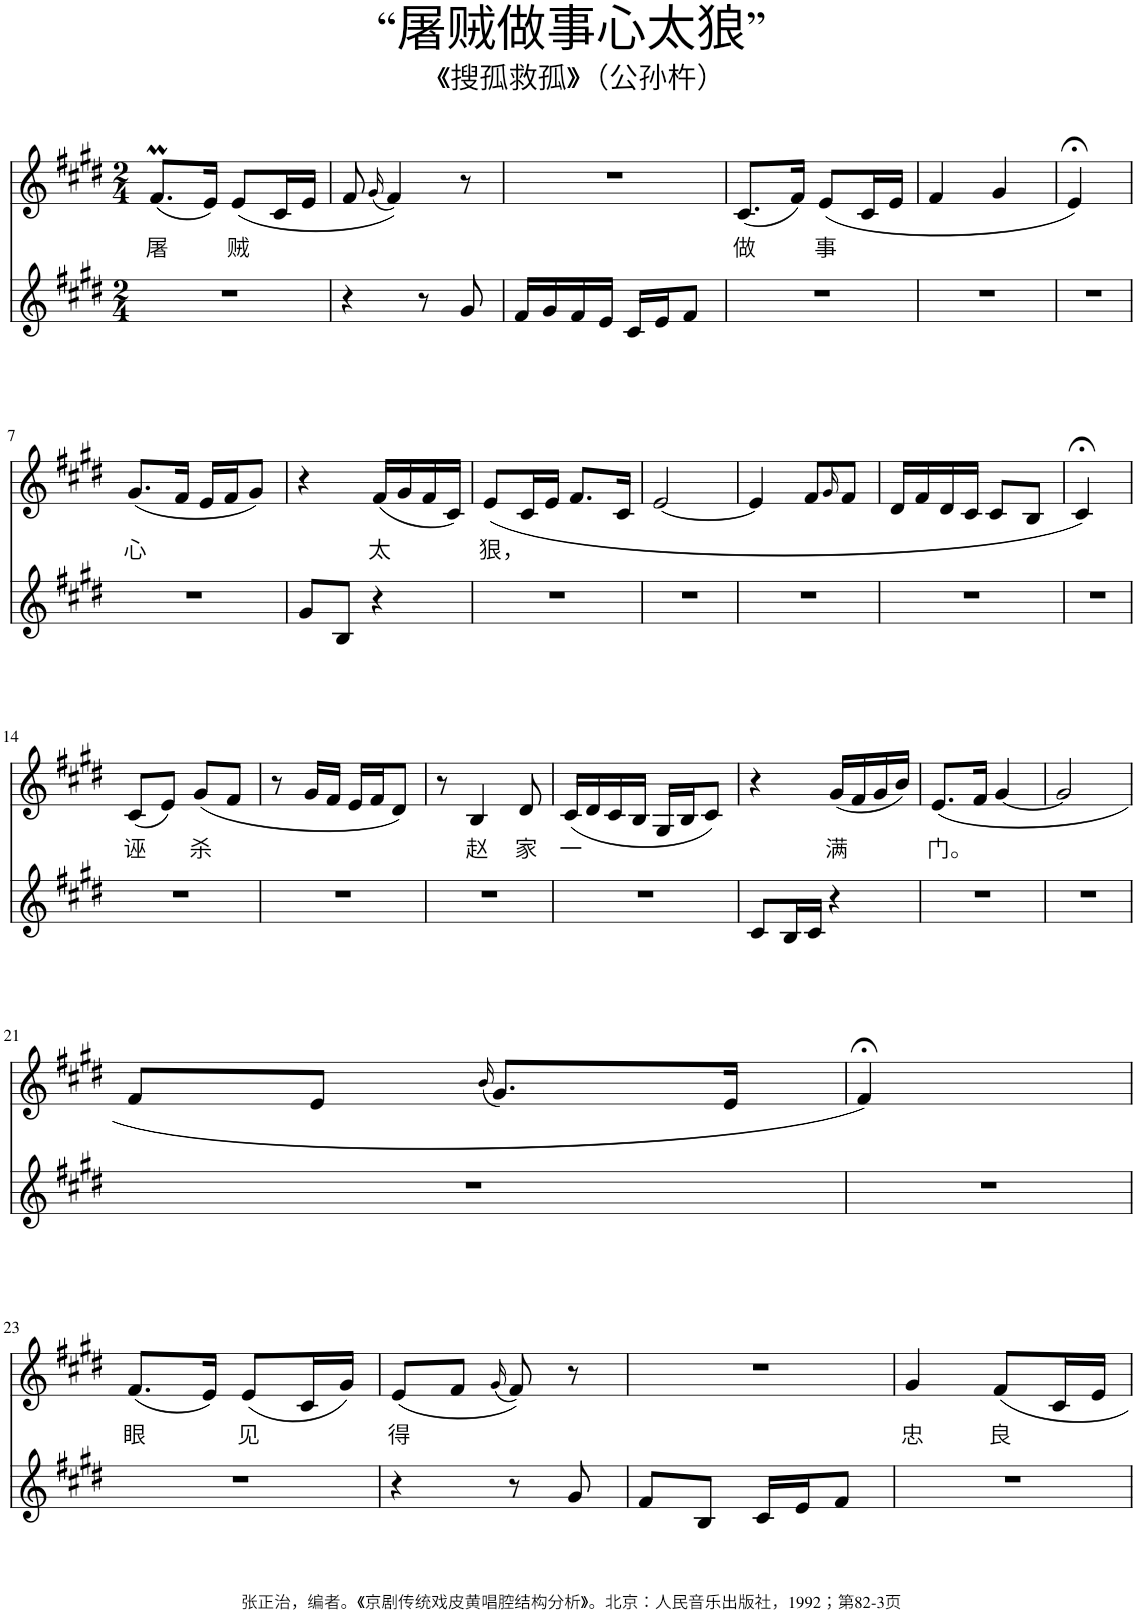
**kern	**kern	**text
*part2	*part1	*part1
*staff2	*staff1	*staff1
*I"Piano	*I"Piano	*
*I'Pno	*I'Pno	*
*clefG2	*clefG2	*
*k[f#c#g#d#]	*k[f#c#g#d#]	*
*M2/4	*M2/4	*
=1	=1	=1
!	!	!LO:LY:b
2r	(8.f#M/L	屠
.	16e/Jk)	.
!	!	!LO:LY:b
.	(8e/L	贼
.	16c#/L	.
.	16e/JJ	.
=2	=2	=2
4r	8f#/	.
.	(16qg#/	.
.	4f#/))	.
8r	.	.
8g#/	8r	.
=3	=3	=3
16f#/LL	2r	.
16g#/	.	.
16f#/	.	.
16e/JJ	.	.
16c#/LL	.	.
16e/J	.	.
8f#/J	.	.
=4	=4	=4
!	!	!LO:LY:b
2r	(8.c#/L	做
.	16f#/Jk)	.
!	!	!LO:LY:b
.	(8e/L	事
.	16c#/L	.
.	16e/JJ	.
=5	=5	=5
2r	4f#/	.
.	4g#/	.
=6	=6	=6
2r	4e;</)	.
.	4ryy	.
!!LO:LB:g=z
=7	=7	=7
!	!	!LO:LY:b
2r	(8.g#/L	心
.	16f#/Jk	.
.	16e/LL	.
.	16f#/J	.
.	8g#/J)	.
=8	=8	=8
8g#/L	4r	.
8B/J	.	.
!	!	!LO:LY:b
4r	(16f#/LL	太
.	16g#/	.
.	16f#/	.
.	16c#/JJ)	.
=9	=9	=9
!	!	!LO:LY:b
2r	(8e/L	狠，
.	16c#/L	.
.	16e/JJ	.
.	8.f#/L	.
.	16c#/Jk	.
=10	=10	=10
2r	[2e/	.
=11	=11	=11
2r	4e/]	.
.	8f#/L	.
.	16qg#/	.
.	8f#/J	.
=12	=12	=12
2r	16d#/LL	.
.	16f#/	.
.	16d#/	.
.	16c#/JJ	.
.	8c#/L	.
.	8B/J	.
=13	=13	=13
2r	4c#;</)	.
.	4ryy	.
!!LO:LB:g=z
=14	=14	=14
!	!	!LO:LY:b
2r	(8c#/L	诬
.	8e/J)	.
!	!	!LO:LY:b
.	(8g#/L	杀
.	8f#/J	.
=15	=15	=15
2r	8r	.
.	16g#/LL	.
.	16f#/JJ	.
.	16e/LL	.
.	16f#/J	.
.	8d#/J)	.
=16	=16	=16
2r	8r	.
!	!	!LO:LY:b
.	4B/	赵
!	!	!LO:LY:b
.	8d#/	家
=17	=17	=17
!	!	!LO:LY:b
2r	(16c#/LL	一
.	16d#/	.
.	16c#/	.
.	16B/JJ	.
.	16G#/LL	.
.	16B/J	.
.	8c#/J)	.
=18	=18	=18
8c#/L	4r	.
16B/L	.	.
16c#/JJ	.	.
!	!	!LO:LY:b
4r	(16g#/LL	满
.	16f#/	.
.	16g#/	.
.	16b/JJ)	.
=19	=19	=19
!	!	!LO:LY:b
2r	(8.e/L	门。
.	16f#/Jk	.
.	[4g#/	.
=20	=20	=20
2r	2g#/]	.
!!LO:LB:g=z
=21	=21	=21
2r	8f#/L	.
.	8e/J	.
.	(16qb/	.
.	8.g#/L)	.
.	16e/Jk	.
=22	=22	=22
2r	4f#;</)	.
.	4ryy	.
!!LO:LB:g=z
=23	=23	=23
!	!	!LO:LY:b
2r	(8.f#/L	眼
.	16e/Jk)	.
!	!	!LO:LY:b
.	(8e/L	见
.	16c#/L	.
.	16g#/JJ)	.
=24	=24	=24
!	!	!LO:LY:b
4r	(8e/L	得
.	8f#/J	.
.	(16qg#/	.
8r	8f#/))	.
8g#/	8r	.
=25	=25	=25
8f#/L	2r	.
8B/J	.	.
16c#/LL	.	.
16e/J	.	.
8f#/J	.	.
=26	=26	=26
!	!	!LO:LY:b
2r	4g#/	忠
!	!	!LO:LY:b
.	8f#/L	良
.	16c#/L	.
.	16e/JJ	.
=	=	=
*-	*-	*-
